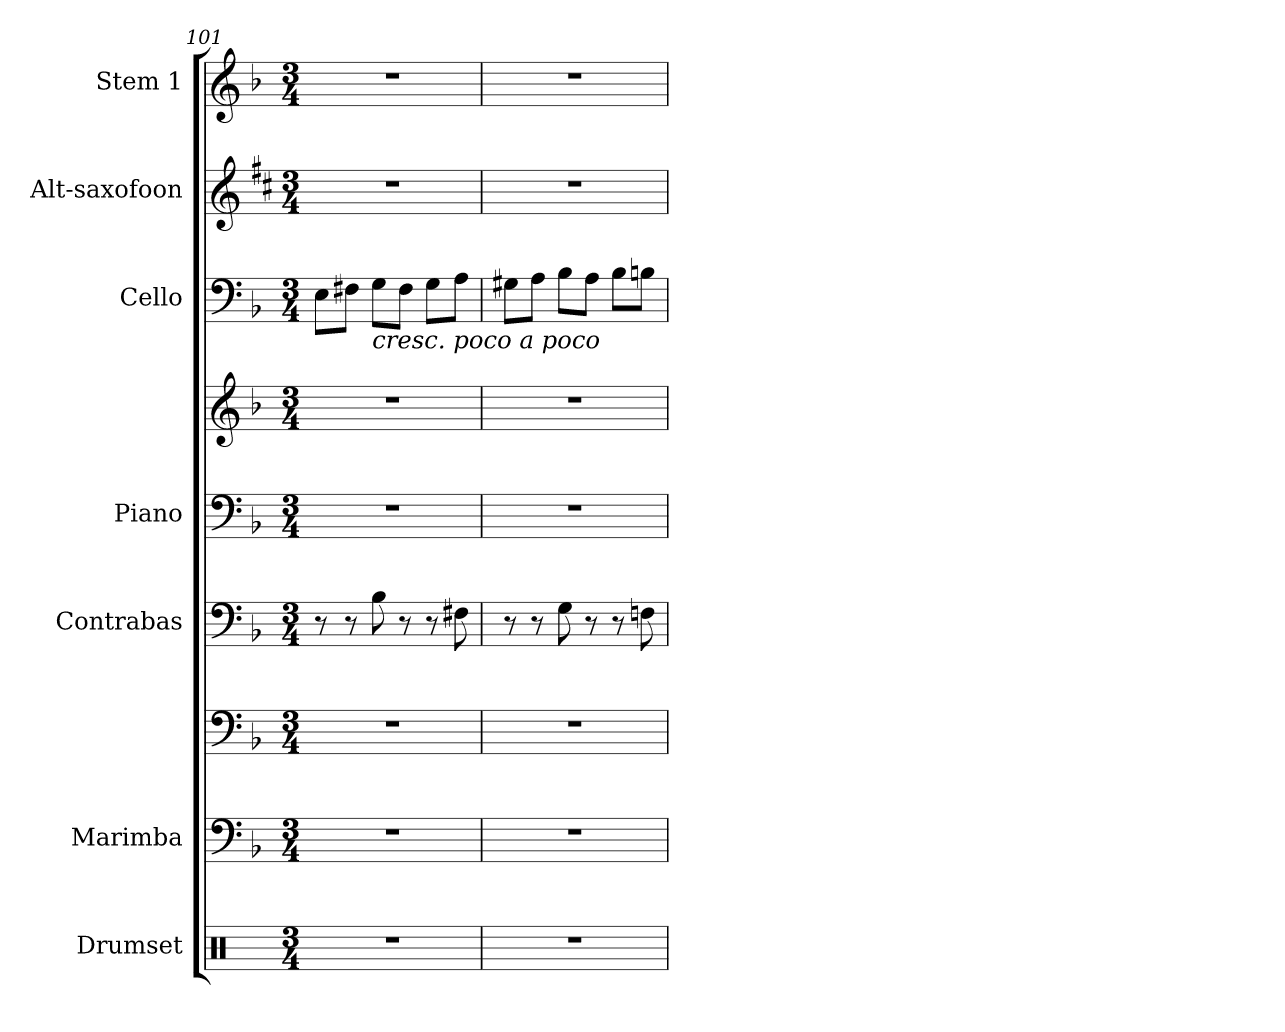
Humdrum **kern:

**kern	**kern	**kern	**kern	**kern	**kern	**kern	**kern	**kern
*part7	*part6	*part6	*part5	*part4	*part4	*part3	*part2	*part1
*staff9	*staff8	*staff7	*staff6	*staff5	*staff4	*staff3	*staff2	*staff1
*I"Drumset	*I"Marimba	*	*I"Contrabas	*I"Piano	*	*I"Cello	*I"Alt-saxofoon	*I"Stem 1
*I'D. set	*I'Mrm.	*	*I'Ca. Bs.	*I'Pno.	*	*	*I'A. Sax.	*I'Stm. 1
*clefX	*clefF4	*clefF4	*clefF4	*clefF4	*clefG2	*clefF4	*clefG2	*clefG2
*	*	*	*ITrd7c12	*	*	*	*ITrd5c9	*
*k[]	*k[b-]	*k[b-]	*k[b-]	*k[b-]	*k[b-]	*k[b-]	*k[b-]	*k[b-]
*M3/4	*M3/4	*M3/4	*M3/4	*M3/4	*M3/4	*M3/4	*M3/4	*M3/4
=101	=101	=101	=101	=101	=101	=101	=101	=101
2.r	2.r	2.r	8r	2.r	2.r	8E\L	2.r	2.r
.	.	.	8r	.	.	8F#X\J	.	.
!	!	!	!	!	!	!LO:TX:b:i:t=cresc. poco a poco	!	!
.	.	.	8BB-\	.	.	8G\L	.	.
.	.	.	8r	.	.	8F#\J	.	.
.	.	.	8r	.	.	8G\L	.	.
.	.	.	8FF#X\	.	.	8A\J	.	.
=102	=102	=102	=102	=102	=102	=102	=102	=102
2.r	2.r	2.r	8r	2.r	2.r	8G#X\L	2.r	2.r
.	.	.	8r	.	.	8A\J	.	.
.	.	.	8GG\	.	.	8B-\L	.	.
.	.	.	8r	.	.	8A\J	.	.
.	.	.	8r	.	.	8B-\L	.	.
.	.	.	8FFn\	.	.	8Bn\J	.	.
=	=	=	=	=	=	=	=	=
*-	*-	*-	*-	*-	*-	*-	*-	*-
